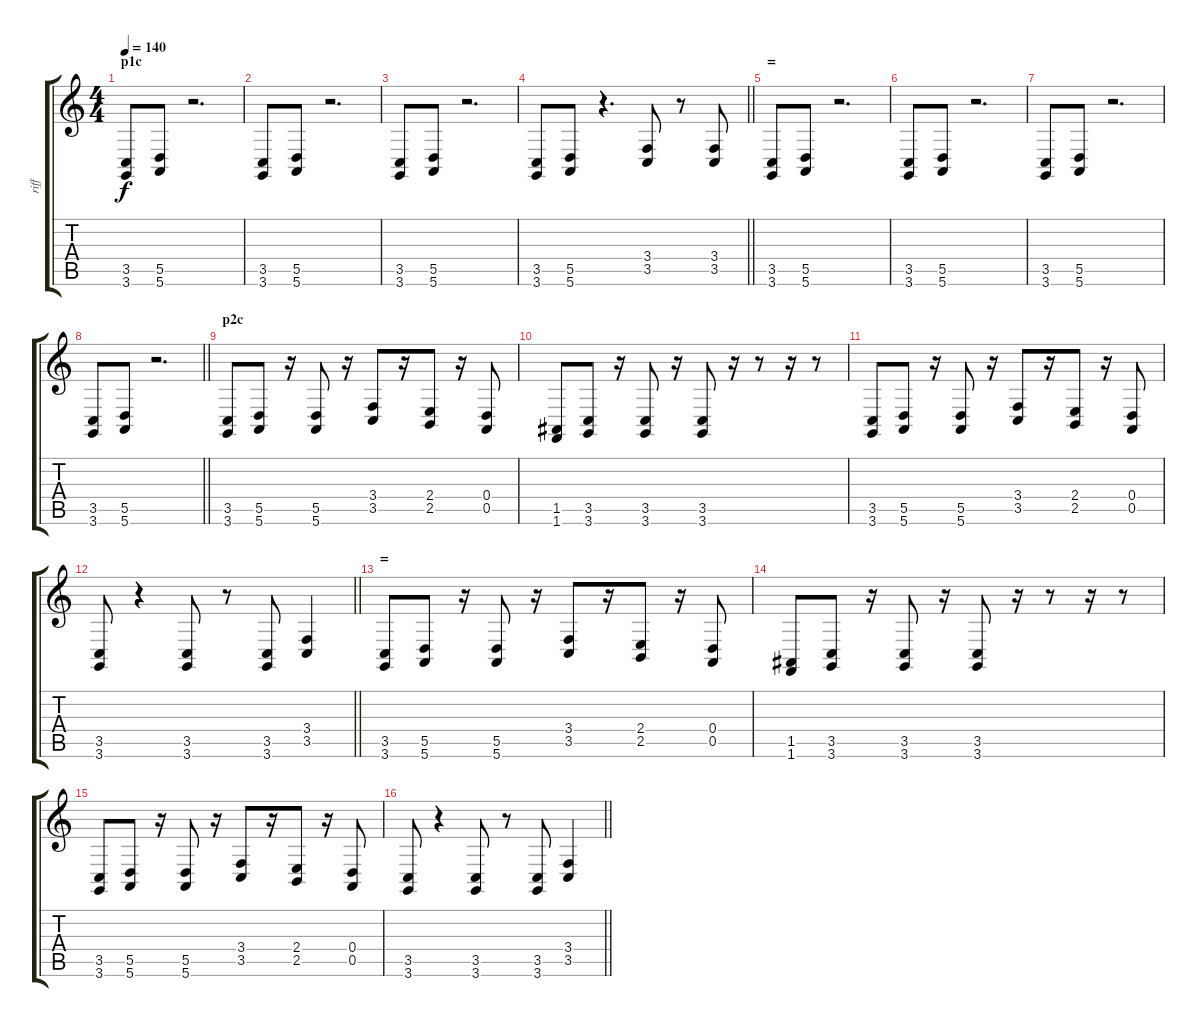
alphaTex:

\track ("riff" "riff") {instrument lead2sawtooth}
\staff {score tabs}
\tuning (E4 B3 G3 D3 A2 E2) {hide}
\ts (4 4)
\section ("" "p1c")
\tempo 140
\clef g2
\ks c
(3.5 3.6).8{dy f} (5.5 5.6).8 r.2{d} |
(3.5 3.6).8 (5.5 5.6).8 r.2{d} |
(3.5 3.6).8 (5.5 5.6).8 r.2{d} |
\barLineRight lightlight
(3.5 3.6).8 (5.5 5.6).8 r.4{d} (3.4 3.5).8 r.8 (3.4 3.5).8 |
\section ("" "=")
(3.5 3.6).8 (5.5 5.6).8 r.2{d} |
(3.5 3.6).8 (5.5 5.6).8 r.2{d} |
(3.5 3.6).8 (5.5 5.6).8 r.2{d} |
\barLineRight lightlight
(3.5 3.6).8 (5.5 5.6).8 r.2{d} |
\section ("" "p2c")
(3.5 3.6).8 (5.5 5.6).8 r.16 (5.5 5.6).8 r.16 (3.4 3.5).8 r.16 (2.4 2.5).8 r.16 (0.4 0.5).8 |
(1.5 1.6).8 (3.5 3.6).8 r.16 (3.5 3.6).8 r.16 (3.5 3.6).8 r.16 r.8 r.16 r.8 |
(3.5 3.6).8 (5.5 5.6).8 r.16 (5.5 5.6).8 r.16 (3.4 3.5).8 r.16 (2.4 2.5).8 r.16 (0.4 0.5).8 |
\barLineRight lightlight
(3.5 3.6).8 r.4 (3.5 3.6).8 r.8 (3.5 3.6).8 (3.4 3.5).4 |
\section ("" "=")
(3.5 3.6).8 (5.5 5.6).8 r.16 (5.5 5.6).8 r.16 (3.4 3.5).8 r.16 (2.4 2.5).8 r.16 (0.4 0.5).8 |
(1.5 1.6).8 (3.5 3.6).8 r.16 (3.5 3.6).8 r.16 (3.5 3.6).8 r.16 r.8 r.16 r.8 |
(3.5 3.6).8 (5.5 5.6).8 r.16 (5.5 5.6).8 r.16 (3.4 3.5).8 r.16 (2.4 2.5).8 r.16 (0.4 0.5).8 |
\barLineRight lightlight
(3.5 3.6).8 r.4 (3.5 3.6).8 r.8 (3.5 3.6).8 (3.4 3.5).4
